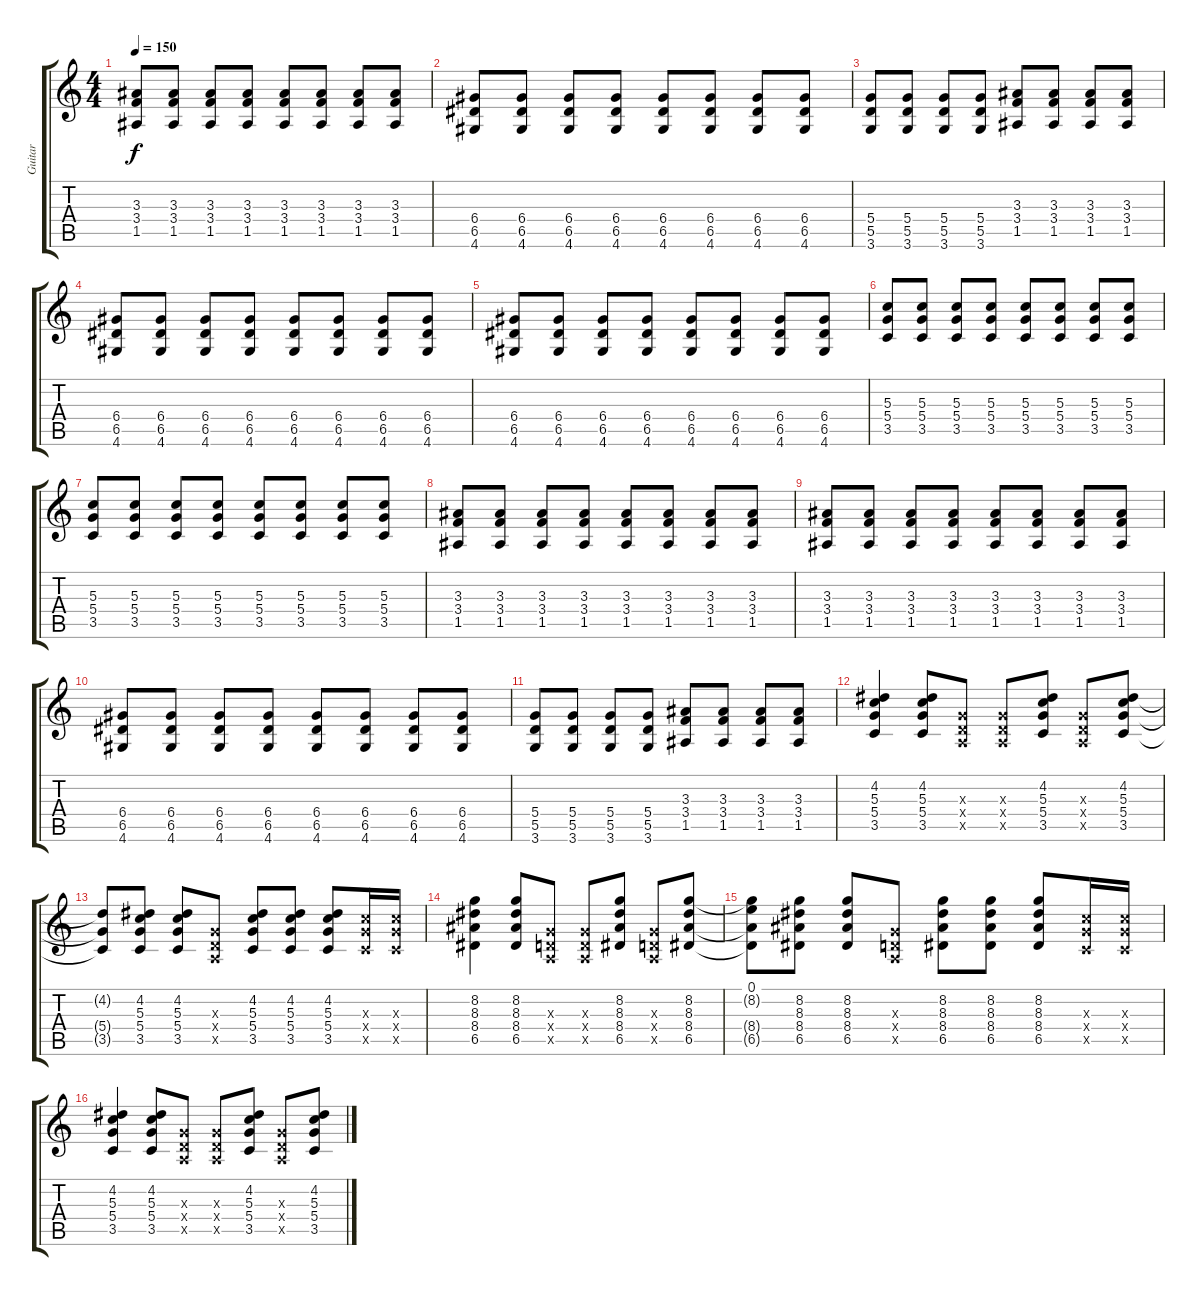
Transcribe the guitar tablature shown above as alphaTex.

\track ("Guitar" "Guitar") {instrument distortionguitar}
\staff {score tabs}
\tuning (E4 B3 G3 D3 A2 E2) {hide}
\ts (4 4)
\tempo 150
\clef g2
\ks c
(3.3 3.4 1.5).8{dy f} (3.3 3.4 1.5).8 (3.3 3.4 1.5).8 (3.3 3.4 1.5).8 (3.3 3.4 1.5).8 (3.3 3.4 1.5).8 (3.3 3.4 1.5).8 (3.3 3.4 1.5).8 |
(6.4 6.5 4.6).8 (6.4 6.5 4.6).8 (6.4 6.5 4.6).8 (6.4 6.5 4.6).8 (6.4 6.5 4.6).8 (6.4 6.5 4.6).8 (6.4 6.5 4.6).8 (6.4 6.5 4.6).8 |
(5.4 5.5 3.6).8 (5.4 5.5 3.6).8 (5.4 5.5 3.6).8 (5.4 5.5 3.6).8 (3.3 3.4 1.5).8 (3.3 3.4 1.5).8 (3.3 3.4 1.5).8 (3.3 3.4 1.5).8 |
(6.4 6.5 4.6).8 (6.4 6.5 4.6).8 (6.4 6.5 4.6).8 (6.4 6.5 4.6).8 (6.4 6.5 4.6).8 (6.4 6.5 4.6).8 (6.4 6.5 4.6).8 (6.4 6.5 4.6).8 |
(6.4 6.5 4.6).8 (6.4 6.5 4.6).8 (6.4 6.5 4.6).8 (6.4 6.5 4.6).8 (6.4 6.5 4.6).8 (6.4 6.5 4.6).8 (6.4 6.5 4.6).8 (6.4 6.5 4.6).8 |
(5.3 5.4 3.5).8 (5.3 5.4 3.5).8 (5.3 5.4 3.5).8 (5.3 5.4 3.5).8 (5.3 5.4 3.5).8 (5.3 5.4 3.5).8 (5.3 5.4 3.5).8 (5.3 5.4 3.5).8 |
(5.3 5.4 3.5).8 (5.3 5.4 3.5).8 (5.3 5.4 3.5).8 (5.3 5.4 3.5).8 (5.3 5.4 3.5).8 (5.3 5.4 3.5).8 (5.3 5.4 3.5).8 (5.3 5.4 3.5).8 |
(3.3 3.4 1.5).8 (3.3 3.4 1.5).8 (3.3 3.4 1.5).8 (3.3 3.4 1.5).8 (3.3 3.4 1.5).8 (3.3 3.4 1.5).8 (3.3 3.4 1.5).8 (3.3 3.4 1.5).8 |
(3.3 3.4 1.5).8 (3.3 3.4 1.5).8 (3.3 3.4 1.5).8 (3.3 3.4 1.5).8 (3.3 3.4 1.5).8 (3.3 3.4 1.5).8 (3.3 3.4 1.5).8 (3.3 3.4 1.5).8 |
(6.4 6.5 4.6).8 (6.4 6.5 4.6).8 (6.4 6.5 4.6).8 (6.4 6.5 4.6).8 (6.4 6.5 4.6).8 (6.4 6.5 4.6).8 (6.4 6.5 4.6).8 (6.4 6.5 4.6).8 |
(5.4 5.5 3.6).8 (5.4 5.5 3.6).8 (5.4 5.5 3.6).8 (5.4 5.5 3.6).8 (3.3 3.4 1.5).8 (3.3 3.4 1.5).8 (3.3 3.4 1.5).8 (3.3 3.4 1.5).8 |
(4.2 5.3 5.4 3.5).4 (4.2 5.3 5.4 3.5).8 (0.3{x} 0.4{x} 0.5{x}).8 (0.3{x} 0.4{x} 0.5{x}).8 (4.2 5.3 5.4 3.5).8 (0.3{x} 0.4{x} 0.5{x}).8 (4.2 5.3 5.4 3.5).8 |
(4.2{t} 5.4{t} 3.5{t}).8 (4.2 5.3 5.4 3.5).8 (4.2 5.3 5.4 3.5).8 (0.3{x} 0.4{x} 0.5{x}).8 (4.2 5.3 5.4 3.5).8 (4.2 5.3 5.4 3.5).8 (4.2 5.3 5.4 3.5).8 (5.3{x} 5.4{x} 3.5{x}).16 (5.3{x} 5.4{x} 3.5{x}).16 |
(8.2 8.3 8.4 6.5).4 (8.2 8.3 8.4 6.5).8 (0.3{x} 0.4{x} 0.5{x}).8 (0.3{x} 0.4{x} 0.5{x}).8 (8.2 8.3 8.4 6.5).8 (0.3{x} 0.4{x} 0.5{x}).8 (8.2 8.3 8.4 6.5).8 |
(0.1 8.2{t} 8.4{t} 6.5{t}).8 (8.2 8.3 8.4 6.5).8 (8.2 8.3 8.4 6.5).8 (0.3{x} 0.4{x} 0.5{x}).8 (8.2 8.3 8.4 6.5).8 (8.2 8.3 8.4 6.5).8 (8.2 8.3 8.4 6.5).8 (5.3{x} 5.4{x} 3.5{x}).16 (5.3{x} 5.4{x} 3.5{x}).16 |
(4.2 5.3 5.4 3.5).4 (4.2 5.3 5.4 3.5).8 (0.3{x} 0.4{x} 0.5{x}).8 (0.3{x} 0.4{x} 0.5{x}).8 (4.2 5.3 5.4 3.5).8 (0.3{x} 0.4{x} 0.5{x}).8 (4.2 5.3 5.4 3.5).8
